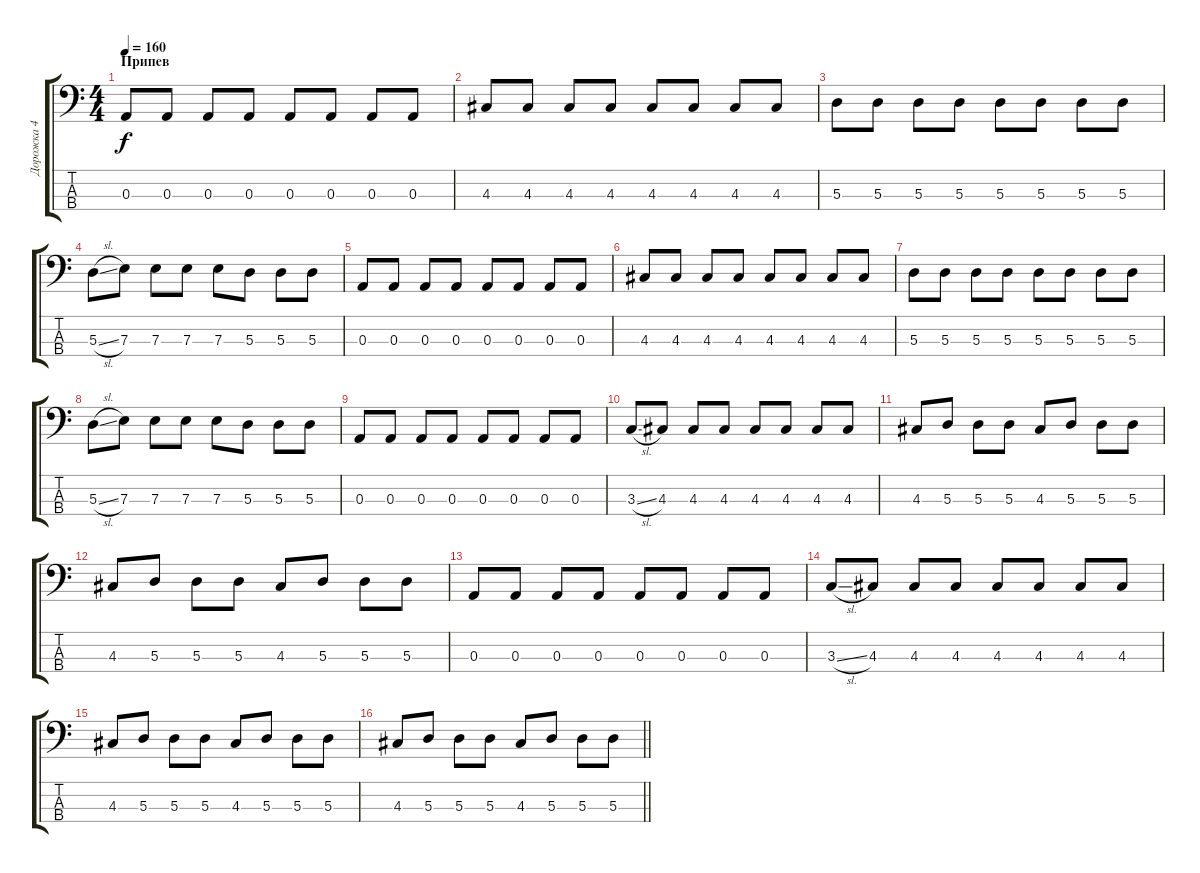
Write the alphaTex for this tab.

\track ("Дорожка 4" "Дорожка 4") {instrument electricbassfinger}
\staff {score tabs}
\tuning (G2 D2 A1 E1) {hide}
\ts (4 4)
\section ("" "Припев")
\tempo 160
\clef f4
\ks c
0.3.8{dy f} 0.3.8 0.3.8 0.3.8 0.3.8 0.3.8 0.3.8 0.3.8 |
4.3.8 4.3.8 4.3.8 4.3.8 4.3.8 4.3.8 4.3.8 4.3.8 |
5.3.8 5.3.8 5.3.8 5.3.8 5.3.8 5.3.8 5.3.8 5.3.8 |
5.3{sl}.8 7.3.8 7.3.8 7.3.8 7.3.8 5.3.8 5.3.8 5.3.8 |
0.3.8 0.3.8 0.3.8 0.3.8 0.3.8 0.3.8 0.3.8 0.3.8 |
4.3.8 4.3.8 4.3.8 4.3.8 4.3.8 4.3.8 4.3.8 4.3.8 |
5.3.8 5.3.8 5.3.8 5.3.8 5.3.8 5.3.8 5.3.8 5.3.8 |
5.3{sl}.8 7.3.8 7.3.8 7.3.8 7.3.8 5.3.8 5.3.8 5.3.8 |
0.3.8 0.3.8 0.3.8 0.3.8 0.3.8 0.3.8 0.3.8 0.3.8 |
3.3{sl}.8 4.3.8 4.3.8 4.3.8 4.3.8 4.3.8 4.3.8 4.3.8 |
4.3.8 5.3.8 5.3.8 5.3.8 4.3.8 5.3.8 5.3.8 5.3.8 |
4.3.8 5.3.8 5.3.8 5.3.8 4.3.8 5.3.8 5.3.8 5.3.8 |
0.3.8 0.3.8 0.3.8 0.3.8 0.3.8 0.3.8 0.3.8 0.3.8 |
3.3{sl}.8 4.3.8 4.3.8 4.3.8 4.3.8 4.3.8 4.3.8 4.3.8 |
4.3.8 5.3.8 5.3.8 5.3.8 4.3.8 5.3.8 5.3.8 5.3.8 |
\barLineRight lightlight
4.3.8 5.3.8 5.3.8 5.3.8 4.3.8 5.3.8 5.3.8 5.3.8
